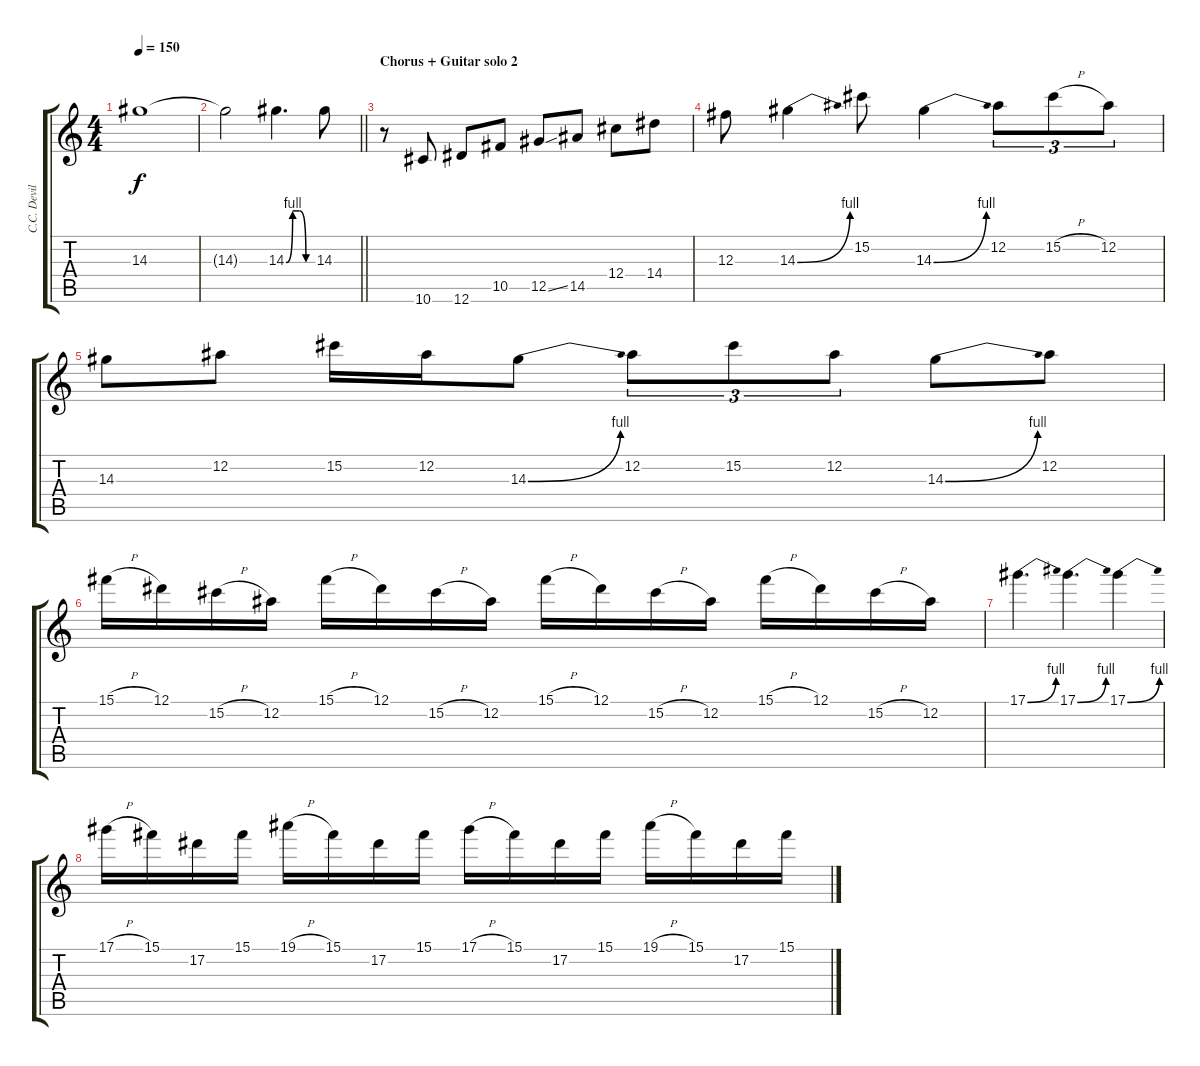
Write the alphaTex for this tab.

\track ("C.C. Deville ( Lead )" "C.C. Devil") {instrument distortionguitar}
\staff {score tabs}
\tuning (Eb4 Bb3 Gb3 Db3 Ab2 Eb2) {hide}
\ts (4 4)
\tempo 150
\clef g2
\ks c
14.3{t}.1{dy f} |
\barLineRight lightlight
14.3{t}.2 14.3{be (custom 0 0 15 4 30 4 45 0 60 0)}.4{d} 14.3.8 |
\section ("" "Chorus + Guitar solo 2")
r.8 10.6.8 12.6.8 10.5.8 12.5{ss}.8 14.5.8 12.4.8 14.4.8 |
12.3.8 14.3{be (bend 0 0 60 4)}.4 15.2.8 14.3{be (bend 0 0 60 4)}.4 12.2.8{tu (3 2)} 15.2{h}.8{tu (3 2)} 12.2.8{tu (3 2)} |
14.3.8 12.2.8 15.2.16 12.2.16 14.3{be (bend 0 0 60 4)}.8 12.2.8{tu (3 2)} 15.2.8{tu (3 2)} 12.2.8{tu (3 2)} 14.3{be (bend 0 0 60 4)}.8 12.2.8 |
15.1{h}.16 12.1.16 15.2{h}.16 12.2.16 15.1{h}.16 12.1.16 15.2{h}.16 12.2.16 15.1{h}.16 12.1.16 15.2{h}.16 12.2.16 15.1{h}.16 12.1.16 15.2{h}.16 12.2.16 |
17.1{be (bend 0 0 60 4)}.4{d} 17.1{be (bend 0 0 60 4)}.4{d} 17.1{be (bend 0 0 60 4)}.4 |
17.1{h}.16 15.1.16 17.2.16 15.1.16 19.1{h}.16 15.1.16 17.2.16 15.1.16 17.1{h}.16 15.1.16 17.2.16 15.1.16 19.1{h}.16 15.1.16 17.2.16 15.1.16
